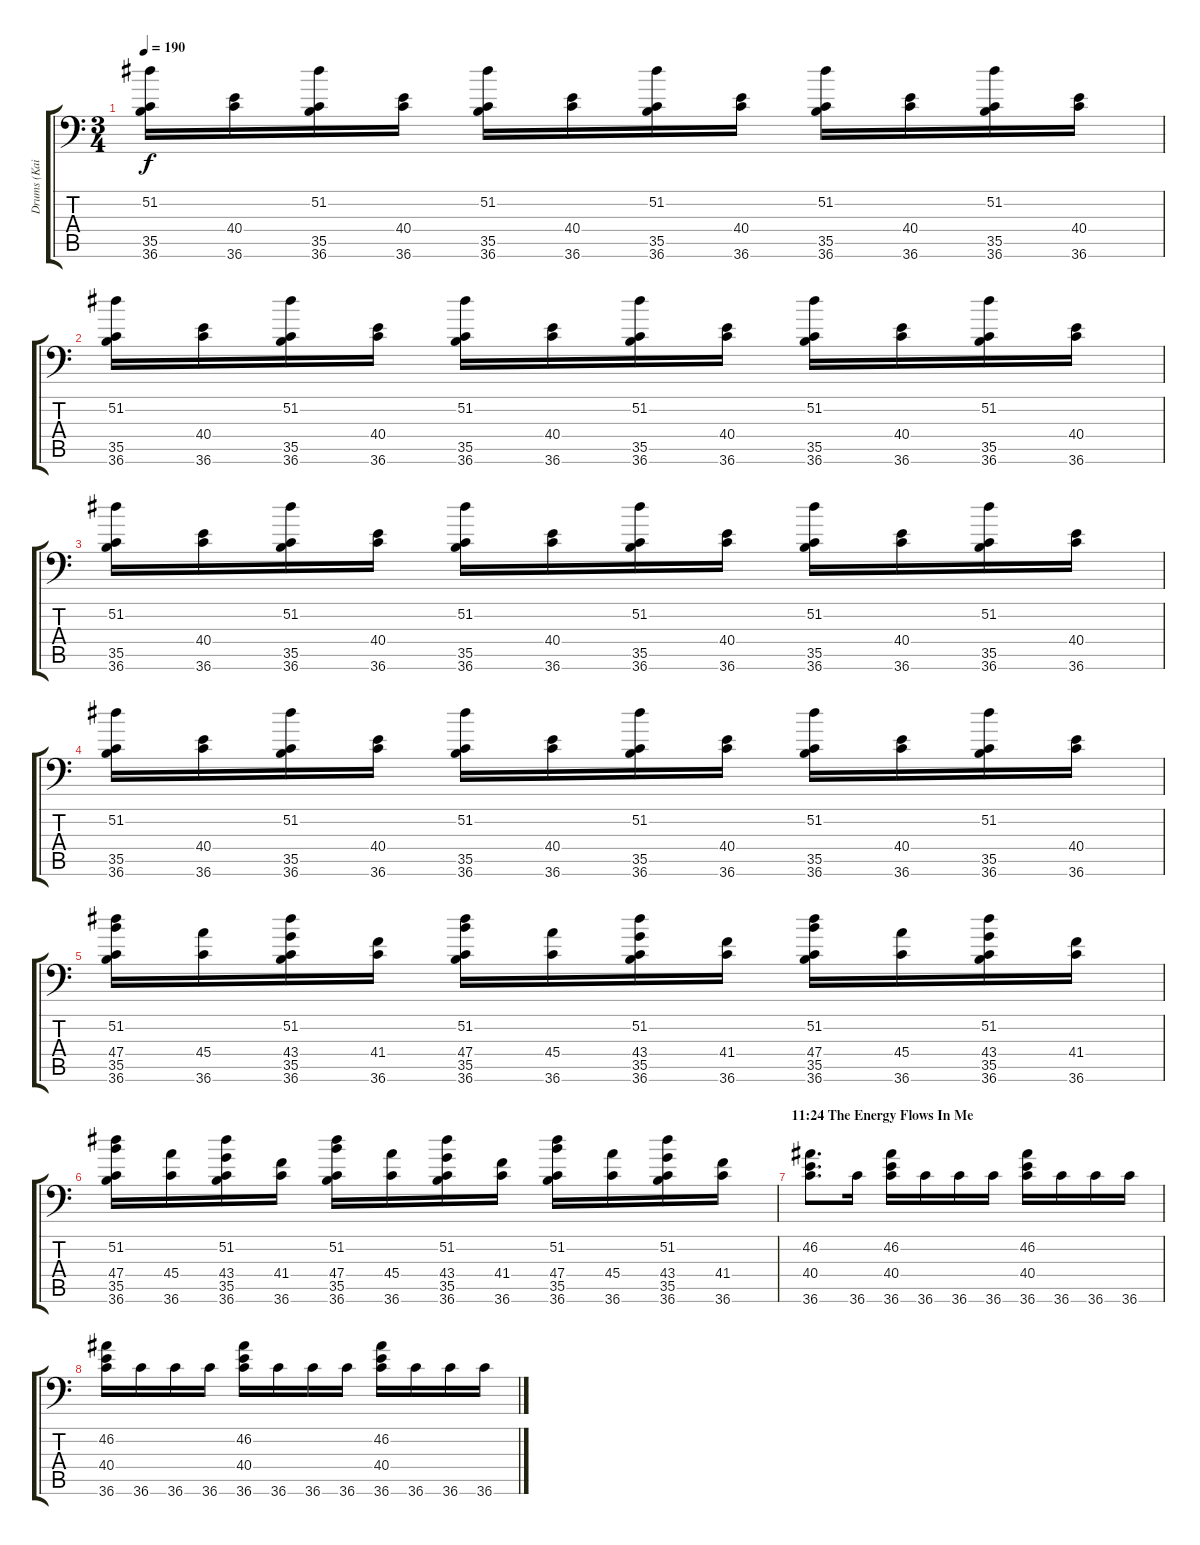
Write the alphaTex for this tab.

\track ("Drums (Kai)" "Drums (Kai") {instrument acousticgrandpiano}
\staff {score tabs}
\tuning (C-1 C-1 C-1 C-1 C-1 C-1) {hide}
\ts (3 4)
\tempo 190
\clef f4
\ks c
(51.2 35.5 36.6).16{dy f} (40.4 36.6).16 (51.2 35.5 36.6).16 (40.4 36.6).16 (51.2 35.5 36.6).16 (40.4 36.6).16 (51.2 35.5 36.6).16 (40.4 36.6).16 (51.2 35.5 36.6).16 (40.4 36.6).16 (51.2 35.5 36.6).16 (40.4 36.6).16 |
(51.2 35.5 36.6).16 (40.4 36.6).16 (51.2 35.5 36.6).16 (40.4 36.6).16 (51.2 35.5 36.6).16 (40.4 36.6).16 (51.2 35.5 36.6).16 (40.4 36.6).16 (51.2 35.5 36.6).16 (40.4 36.6).16 (51.2 35.5 36.6).16 (40.4 36.6).16 |
(51.2 35.5 36.6).16 (40.4 36.6).16 (51.2 35.5 36.6).16 (40.4 36.6).16 (51.2 35.5 36.6).16 (40.4 36.6).16 (51.2 35.5 36.6).16 (40.4 36.6).16 (51.2 35.5 36.6).16 (40.4 36.6).16 (51.2 35.5 36.6).16 (40.4 36.6).16 |
(51.2 35.5 36.6).16 (40.4 36.6).16 (51.2 35.5 36.6).16 (40.4 36.6).16 (51.2 35.5 36.6).16 (40.4 36.6).16 (51.2 35.5 36.6).16 (40.4 36.6).16 (51.2 35.5 36.6).16 (40.4 36.6).16 (51.2 35.5 36.6).16 (40.4 36.6).16 |
(51.2 47.4 35.5 36.6).16 (45.4 36.6).16 (51.2 43.4 35.5 36.6).16 (41.4 36.6).16 (51.2 47.4 35.5 36.6).16 (45.4 36.6).16 (51.2 43.4 35.5 36.6).16 (41.4 36.6).16 (51.2 47.4 35.5 36.6).16 (45.4 36.6).16 (51.2 43.4 35.5 36.6).16 (41.4 36.6).16 |
(51.2 47.4 35.5 36.6).16 (45.4 36.6).16 (51.2 43.4 35.5 36.6).16 (41.4 36.6).16 (51.2 47.4 35.5 36.6).16 (45.4 36.6).16 (51.2 43.4 35.5 36.6).16 (41.4 36.6).16 (51.2 47.4 35.5 36.6).16 (45.4 36.6).16 (51.2 43.4 35.5 36.6).16 (41.4 36.6).16 |
\section ("" "11:24 The Energy Flows In Me")
(46.2 40.4 36.6).8{d} 36.6.16 (46.2 40.4 36.6).16 36.6.16 36.6.16 36.6.16 (46.2 40.4 36.6).16 36.6.16 36.6.16 36.6.16 |
(46.2 40.4 36.6).16 36.6.16 36.6.16 36.6.16 (46.2 40.4 36.6).16 36.6.16 36.6.16 36.6.16 (46.2 40.4 36.6).16 36.6.16 36.6.16 36.6.16
